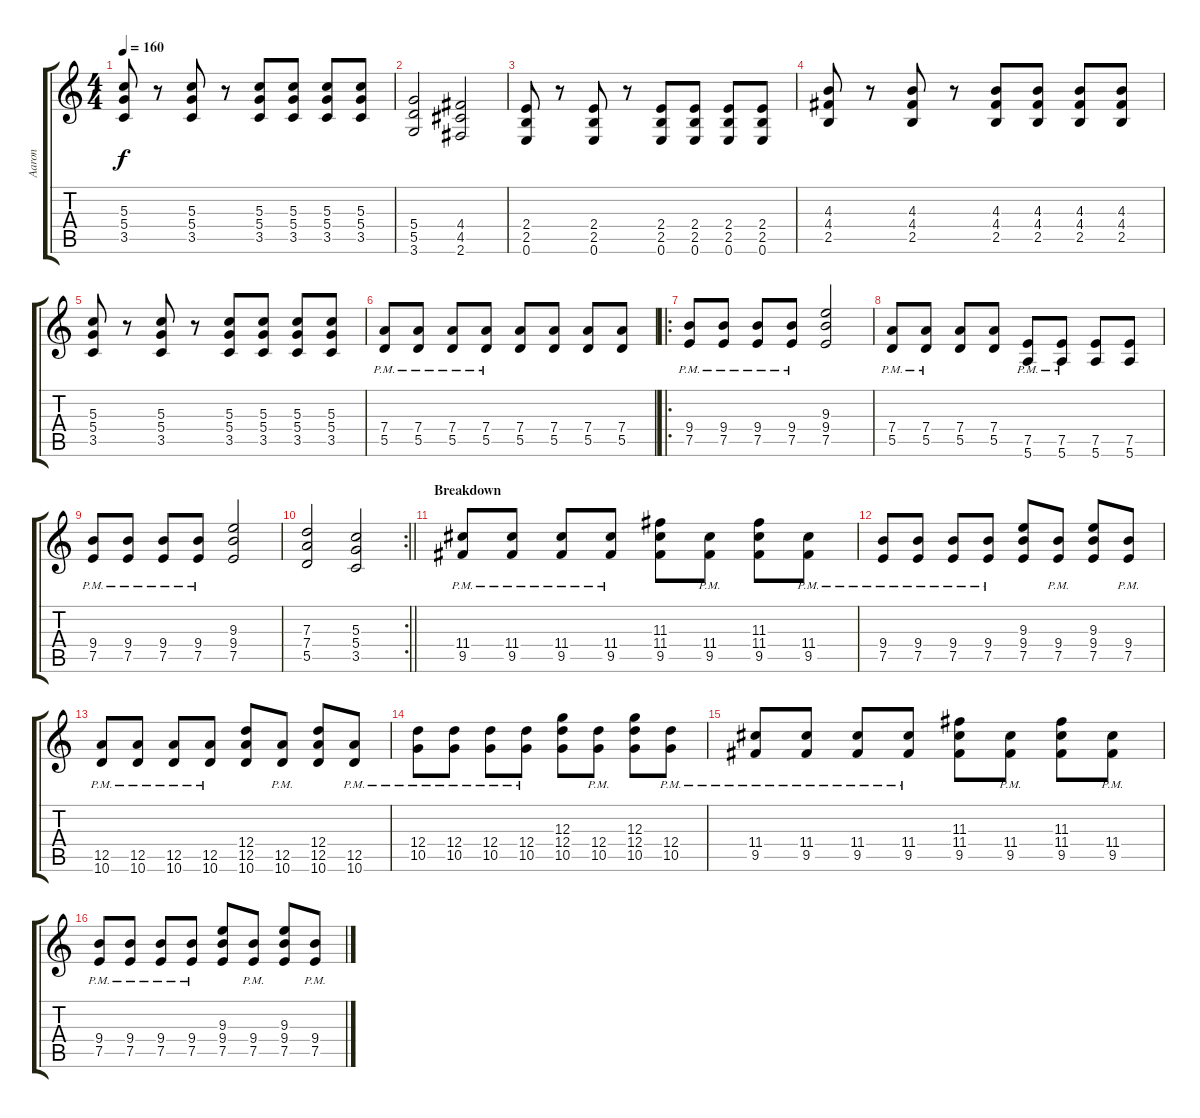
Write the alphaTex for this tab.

\track ("Aaron" "Aaron") {instrument distortionguitar}
\staff {score tabs}
\tuning (E4 B3 G3 D3 A2 E2) {hide}
\ts (4 4)
\tempo 160
\clef g2
\ks c
(5.3 5.4 3.5).8{dy f} r.8 (5.3 5.4 3.5).8 r.8 (5.3 5.4 3.5).8 (5.3 5.4 3.5).8 (5.3 5.4 3.5).8 (5.3 5.4 3.5).8 |
(5.4 5.5 3.6).2 (4.4 4.5 2.6).2 |
(2.4 2.5 0.6).8 r.8 (2.4 2.5 0.6).8 r.8 (2.4 2.5 0.6).8 (2.4 2.5 0.6).8 (2.4 2.5 0.6).8 (2.4 2.5 0.6).8 |
(4.3 4.4 2.5).8 r.8 (4.3 4.4 2.5).8 r.8 (4.3 4.4 2.5).8 (4.3 4.4 2.5).8 (4.3 4.4 2.5).8 (4.3 4.4 2.5).8 |
(5.3 5.4 3.5).8 r.8 (5.3 5.4 3.5).8 r.8 (5.3 5.4 3.5).8 (5.3 5.4 3.5).8 (5.3 5.4 3.5).8 (5.3 5.4 3.5).8 |
(7.4{pm} 5.5{pm}).8 (7.4{pm} 5.5{pm}).8 (7.4{pm} 5.5{pm}).8 (7.4{pm} 5.5{pm}).8 (7.4 5.5).8 (7.4 5.5).8 (7.4 5.5).8 (7.4 5.5).8 |
\ro
(9.4{pm} 7.5{pm}).8 (9.4{pm} 7.5{pm}).8 (9.4{pm} 7.5{pm}).8 (9.4{pm} 7.5{pm}).8 (9.3 9.4 7.5).2 |
(7.4{pm} 5.5{pm}).8 (7.4{pm} 5.5{pm}).8 (7.4 5.5).8 (7.4 5.5).8 (7.5{pm} 5.6{pm}).8 (7.5{pm} 5.6{pm}).8 (7.5 5.6).8 (7.5 5.6).8 |
(9.4{pm} 7.5{pm}).8 (9.4{pm} 7.5{pm}).8 (9.4{pm} 7.5{pm}).8 (9.4{pm} 7.5{pm}).8 (9.3 9.4 7.5).2 |
\rc 2
\barLineRight lightlight
(7.3 7.4 5.5).2 (5.3 5.4 3.5).2 |
\section ("" "Breakdown")
(11.4{pm} 9.5{pm}).8 (11.4{pm} 9.5{pm}).8 (11.4{pm} 9.5{pm}).8 (11.4{pm} 9.5{pm}).8 (11.3 11.4 9.5).8 (11.4{pm} 9.5{pm}).8 (11.3 11.4 9.5).8 (11.4{pm} 9.5{pm}).8 |
(9.4{pm} 7.5{pm}).8 (9.4{pm} 7.5{pm}).8 (9.4{pm} 7.5{pm}).8 (9.4{pm} 7.5{pm}).8 (9.3 9.4 7.5).8 (9.4{pm} 7.5{pm}).8 (9.3 9.4 7.5).8 (9.4{pm} 7.5{pm}).8 |
(12.5{pm} 10.6{pm}).8 (12.5{pm} 10.6{pm}).8 (12.5{pm} 10.6{pm}).8 (12.5{pm} 10.6{pm}).8 (12.4 12.5 10.6).8 (12.5{pm} 10.6{pm}).8 (12.4 12.5 10.6).8 (12.5{pm} 10.6{pm}).8 |
(12.4{pm} 10.5{pm}).8 (12.4{pm} 10.5{pm}).8 (12.4{pm} 10.5{pm}).8 (12.4{pm} 10.5{pm}).8 (12.3 12.4 10.5).8 (12.4{pm} 10.5{pm}).8 (12.3 12.4 10.5).8 (12.4{pm} 10.5{pm}).8 |
(11.4{pm} 9.5{pm}).8 (11.4{pm} 9.5{pm}).8 (11.4{pm} 9.5{pm}).8 (11.4{pm} 9.5{pm}).8 (11.3 11.4 9.5).8 (11.4{pm} 9.5{pm}).8 (11.3 11.4 9.5).8 (11.4{pm} 9.5{pm}).8 |
(9.4{pm} 7.5{pm}).8 (9.4{pm} 7.5{pm}).8 (9.4{pm} 7.5{pm}).8 (9.4{pm} 7.5{pm}).8 (9.3 9.4 7.5).8 (9.4{pm} 7.5{pm}).8 (9.3 9.4 7.5).8 (9.4{pm} 7.5{pm}).8
